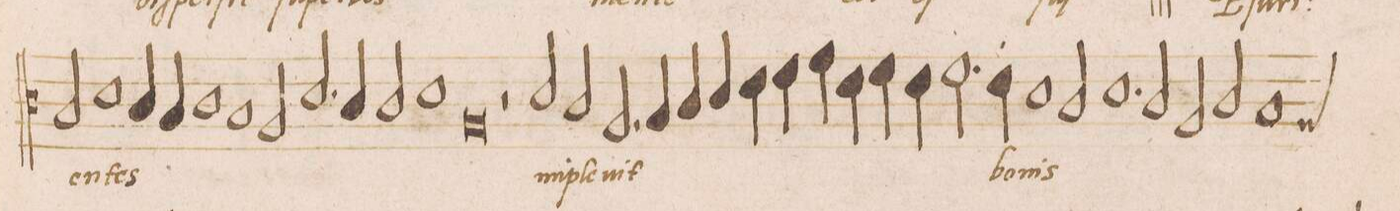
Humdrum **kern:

**kern	**text
*I"ALTVS	*
*clefC3	*
*k[]	*
*met(C|)	*
*M2/1	*
2B/	-en-
1d	-tes
4c/	.
4B/	.
=98-	=98-
1c	.
1B	.
=99-	=99-
2A/	.
2.d/	.
4c/	.
2c/	.
=100-	=100-
1d	.
0A	.
=101-	=101-
2r	.
2d/	im-
=102-	=102-
2c/	-ple-
2.A/	-uit
4B/	.
4c/	.
4d/	.
=103-	=103-
4e\	.
4f\	.
4g\	.
4e\	.
4f\	.
4e\	.
2.f\	.
=104-	=104-
4e\	bo-
1d	-nis
2c/	.
=105-	=105-
1.d	.
2c/	.
=106-	=106-
2A/	.
2c/	.
1B	.
*custos:A	*
=107-	=107-
*-	*-
